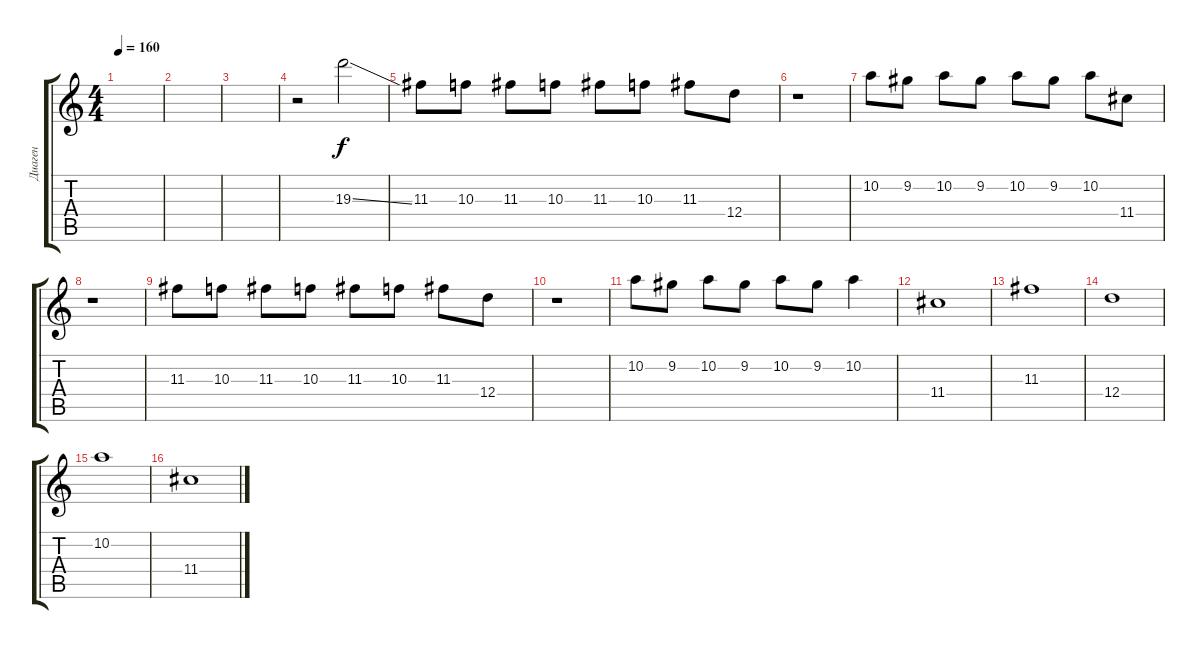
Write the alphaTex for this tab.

\track ("Диаген" "Диаген") {instrument distortionguitar}
\staff {score tabs}
\tuning (E4 B3 G3 D3 A2 E2) {hide}
\ts (4 4)
\tempo 160
\clef g2
\ks c
|
|
|
r.2 19.3{ss}.2 |
11.3.8 10.3.8 11.3.8 10.3.8 11.3.8 10.3.8 11.3.8 12.4.8 |
r.1 |
10.2.8 9.2.8 10.2.8 9.2.8 10.2.8 9.2.8 10.2.8 11.4.8 |
r.1 |
11.3.8 10.3.8 11.3.8 10.3.8 11.3.8 10.3.8 11.3.8 12.4.8 |
r.1 |
10.2.8 9.2.8 10.2.8 9.2.8 10.2.8 9.2.8 10.2.4 |
11.4.1 |
11.3.1 |
12.4.1 |
10.2.1 |
11.4.1
